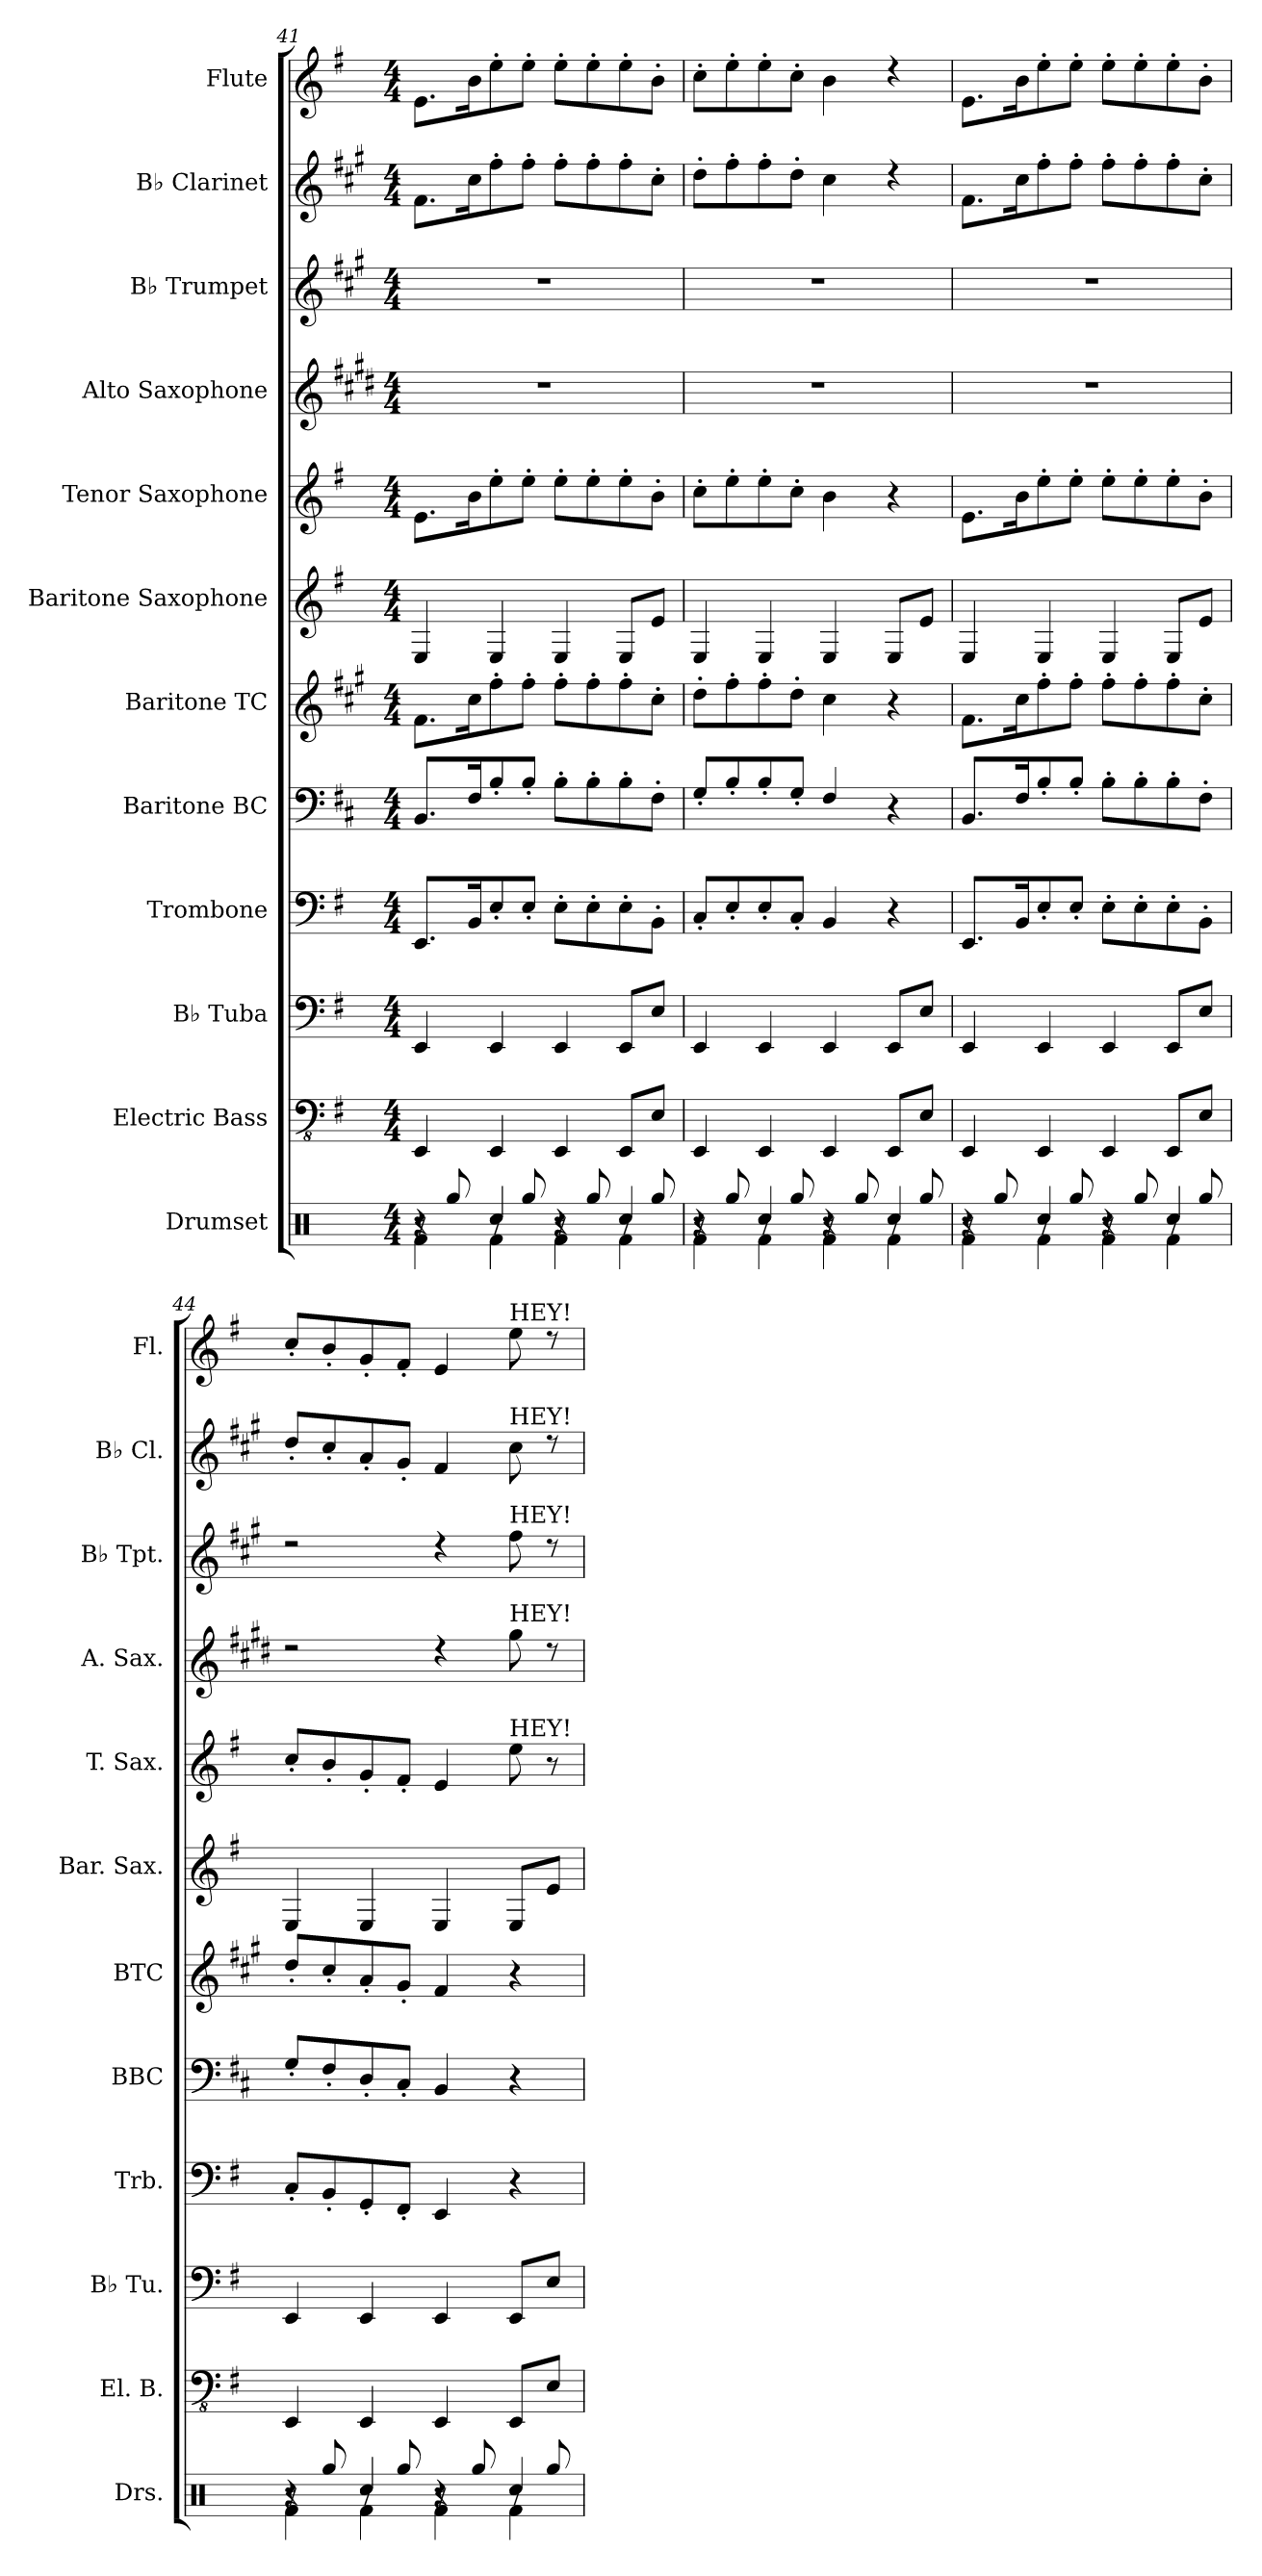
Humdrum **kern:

**kern	**kern	**kern	**kern	**kern	**kern	**kern	**kern	**kern	**kern	**kern	**kern
*part12	*part11	*part10	*part9	*part8	*part7	*part6	*part5	*part4	*part3	*part2	*part1
*staff12	*staff11	*staff10	*staff9	*staff8	*staff7	*staff6	*staff5	*staff4	*staff3	*staff2	*staff1
*I"Drumset	*I"Electric Bass	*I"B♭ Tuba	*I"Trombone	*I"Baritone BC	*I"Baritone TC	*I"Baritone Saxophone	*I"Tenor Saxophone	*I"Alto Saxophone	*I"B♭ Trumpet	*I"B♭ Clarinet	*I"Flute
*I'Drs.	*I'El. B.	*I'B♭ Tu.	*I'Trb.	*I'BBC	*I'BTC	*I'Bar. Sax.	*I'T. Sax.	*I'A. Sax.	*I'B♭ Tpt.	*I'B♭ Cl.	*I'Fl.
*clefX	*clefFv4	*clefF4	*clefF4	*clefF4	*clefG2	*clefG2	*clefG2	*clefG2	*clefG2	*clefG2	*clefG2
*	*	*	*	*ITrd4c7	*ITrd1c2	*ITrd12c21	*ITrd8c14	*ITrd5c9	*ITrd1c2	*ITrd1c2	*
*k[]	*k[f#]	*k[f#]	*k[f#]	*k[f#]	*k[f#]	*k[f#]	*k[f#]	*k[f#]	*k[f#]	*k[f#]	*k[f#]
*	*G:	*G:	*G:	*G:	*G:	*G:	*G:	*G:	*G:	*G:	*G:
*M4/4	*M4/4	*M4/4	*M4/4	*M4/4	*M4/4	*M4/4	*M4/4	*M4/4	*M4/4	*M4/4	*M4/4
=41	=41	=41	=41	=41	=41	=41	=41	=41	=41	=41	=41
*^	*	*	*	*	*	*	*	*	*	*	*
*	*^	*	*	*	*	*	*	*	*	*	*	*
8r	4Rf\	4r	4EEE/	4EE/	8.EE/L	8.EE/L	8.e\L	4EE/	8.E\L	1rdd	1rdd	8.e\L	8.e\L
8Rgg/	.	.	.	.	.	.	.	.	.	.	.	.	.
.	.	.	.	.	16BB/K	16BB/K	16b\K	.	16B\K	.	.	16b\K	16b\K
8r	4Rf\	4Rcc/	4EEE/	4EE/	8E'/	8E'/	8ee'\	4EE/	8e'\	.	.	8ee'\	8ee'\
8Rgg/	.	.	.	.	8E'/J	8E'/J	8ee'\J	.	8e'\J	.	.	8ee'\J	8ee'\J
8r	4Rf\	4r	4EEE/	4EE/	8E'\L	8E'\L	8ee'\L	4EE/	8e'\L	.	.	8ee'\L	8ee'\L
8Rgg/	.	.	.	.	8E'\	8E'\	8ee'\	.	8e'\	.	.	8ee'\	8ee'\
8r	4Rf\	4Rcc/	8EEE/L	8EE/L	8E'\	8E'\	8ee'\	8EE/L	8e'\	.	.	8ee'\	8ee'\
8Rgg/	.	.	8EE/J	8E/J	8BB'\J	8BB'\J	8b'\J	8E/J	8B'\J	.	.	8b'\J	8b'\J
=42	=42	=42	=42	=42	=42	=42	=42	=42	=42	=42	=42	=42	=42
8r	4Rf\	4r	4EEE/	4EE/	8C'/L	8C'/L	8cc'\L	4EE/	8c'\L	1rdd	1rdd	8cc'\L	8cc'\L
8Rgg/	.	.	.	.	8E'/	8E'/	8ee'\	.	8e'\	.	.	8ee'\	8ee'\
8r	4Rf\	4Rcc/	4EEE/	4EE/	8E'/	8E'/	8ee'\	4EE/	8e'\	.	.	8ee'\	8ee'\
8Rgg/	.	.	.	.	8C'/J	8C'/J	8cc'\J	.	8c'\J	.	.	8cc'\J	8cc'\J
8r	4Rf\	4r	4EEE/	4EE/	4BB/	4BB/	4b\	4EE/	4B\	.	.	4b\	4b\
8Rgg/	.	.	.	.	.	.	.	.	.	.	.	.	.
8r	4Rf\	4Rcc/	8EEE/L	8EE/L	4r	4r	4r	8EE/L	4r	.	.	4rdd	4rdd
8Rgg/	.	.	8EE/J	8E/J	.	.	.	8E/J	.	.	.	.	.
!!LO:PB:g=z
=43	=43	=43	=43	=43	=43	=43	=43	=43	=43	=43	=43	=43	=43
8r	4Rf\	4r	4EEE/	4EE/	8.EE/L	8.EE/L	8.e\L	4EE/	8.E\L	1rdd	1rdd	8.e\L	8.e\L
8Rgg/	.	.	.	.	.	.	.	.	.	.	.	.	.
.	.	.	.	.	16BB/K	16BB/K	16b\K	.	16B\K	.	.	16b\K	16b\K
8r	4Rf\	4Rcc/	4EEE/	4EE/	8E'/	8E'/	8ee'\	4EE/	8e'\	.	.	8ee'\	8ee'\
8Rgg/	.	.	.	.	8E'/J	8E'/J	8ee'\J	.	8e'\J	.	.	8ee'\J	8ee'\J
8r	4Rf\	4r	4EEE/	4EE/	8E'\L	8E'\L	8ee'\L	4EE/	8e'\L	.	.	8ee'\L	8ee'\L
8Rgg/	.	.	.	.	8E'\	8E'\	8ee'\	.	8e'\	.	.	8ee'\	8ee'\
8r	4Rf\	4Rcc/	8EEE/L	8EE/L	8E'\	8E'\	8ee'\	8EE/L	8e'\	.	.	8ee'\	8ee'\
8Rgg/	.	.	8EE/J	8E/J	8BB'\J	8BB'\J	8b'\J	8E/J	8B'\J	.	.	8b'\J	8b'\J
!!LO:PB:g=z
=44	=44	=44	=44	=44	=44	=44	=44	=44	=44	=44	=44	=44	=44
8r	4Rf\	4r	4EEE/	4EE/	8C'/L	8C'/L	8cc'/L	4EE/	8c'/L	2rdd	2rdd	8cc'/L	8cc'/L
8Rgg/	.	.	.	.	8BB'/	8BB'/	8b'/	.	8B'/	.	.	8b'/	8b'/
8r	4Rf\	4Rcc/	4EEE/	4EE/	8GG'/	8GG'/	8g'/	4EE/	8G'/	.	.	8g'/	8g'/
8Rgg/	.	.	.	.	8FF#'/J	8FF#'/J	8f#'/J	.	8F#'/J	.	.	8f#'/J	8f#'/J
8r	4Rf\	4r	4EEE/	4EE/	4EE/	4EE/	4e/	4EE/	4E/	4rdd	4rdd	4e/	4e/
8Rgg/	.	.	.	.	.	.	.	.	.	.	.	.	.
!	!	!	!	!	!	!	!	!	!	!	!	!	!LO:TX:a:t=HEY!
!	!	!	!	!	!	!	!	!	!	!	!	!LO:TX:a:t=HEY!	!
!	!	!	!	!	!	!	!	!	!	!	!LO:TX:a:t=HEY!	!	!
!	!	!	!	!	!	!	!	!	!	!LO:TX:a:t=HEY!	!	!	!
!	!	!	!	!	!	!	!	!	!LO:TX:a:t=HEY!	!	!	!	!
8r	4Rf\	4Rcc/	8EEE/L	8EE/L	4r	4r	4r	8EE/L	8e\	8b\	8ee\	8b\	8ee\
8Rgg/	.	.	8EE/J	8E/J	.	.	.	8E/J	8r	8rdd	8rdd	8rdd	8rdd
*v	*v	*v	*	*	*	*	*	*	*	*	*	*	*
=	=	=	=	=	=	=	=	=	=	=	=
*-	*-	*-	*-	*-	*-	*-	*-	*-	*-	*-	*-
